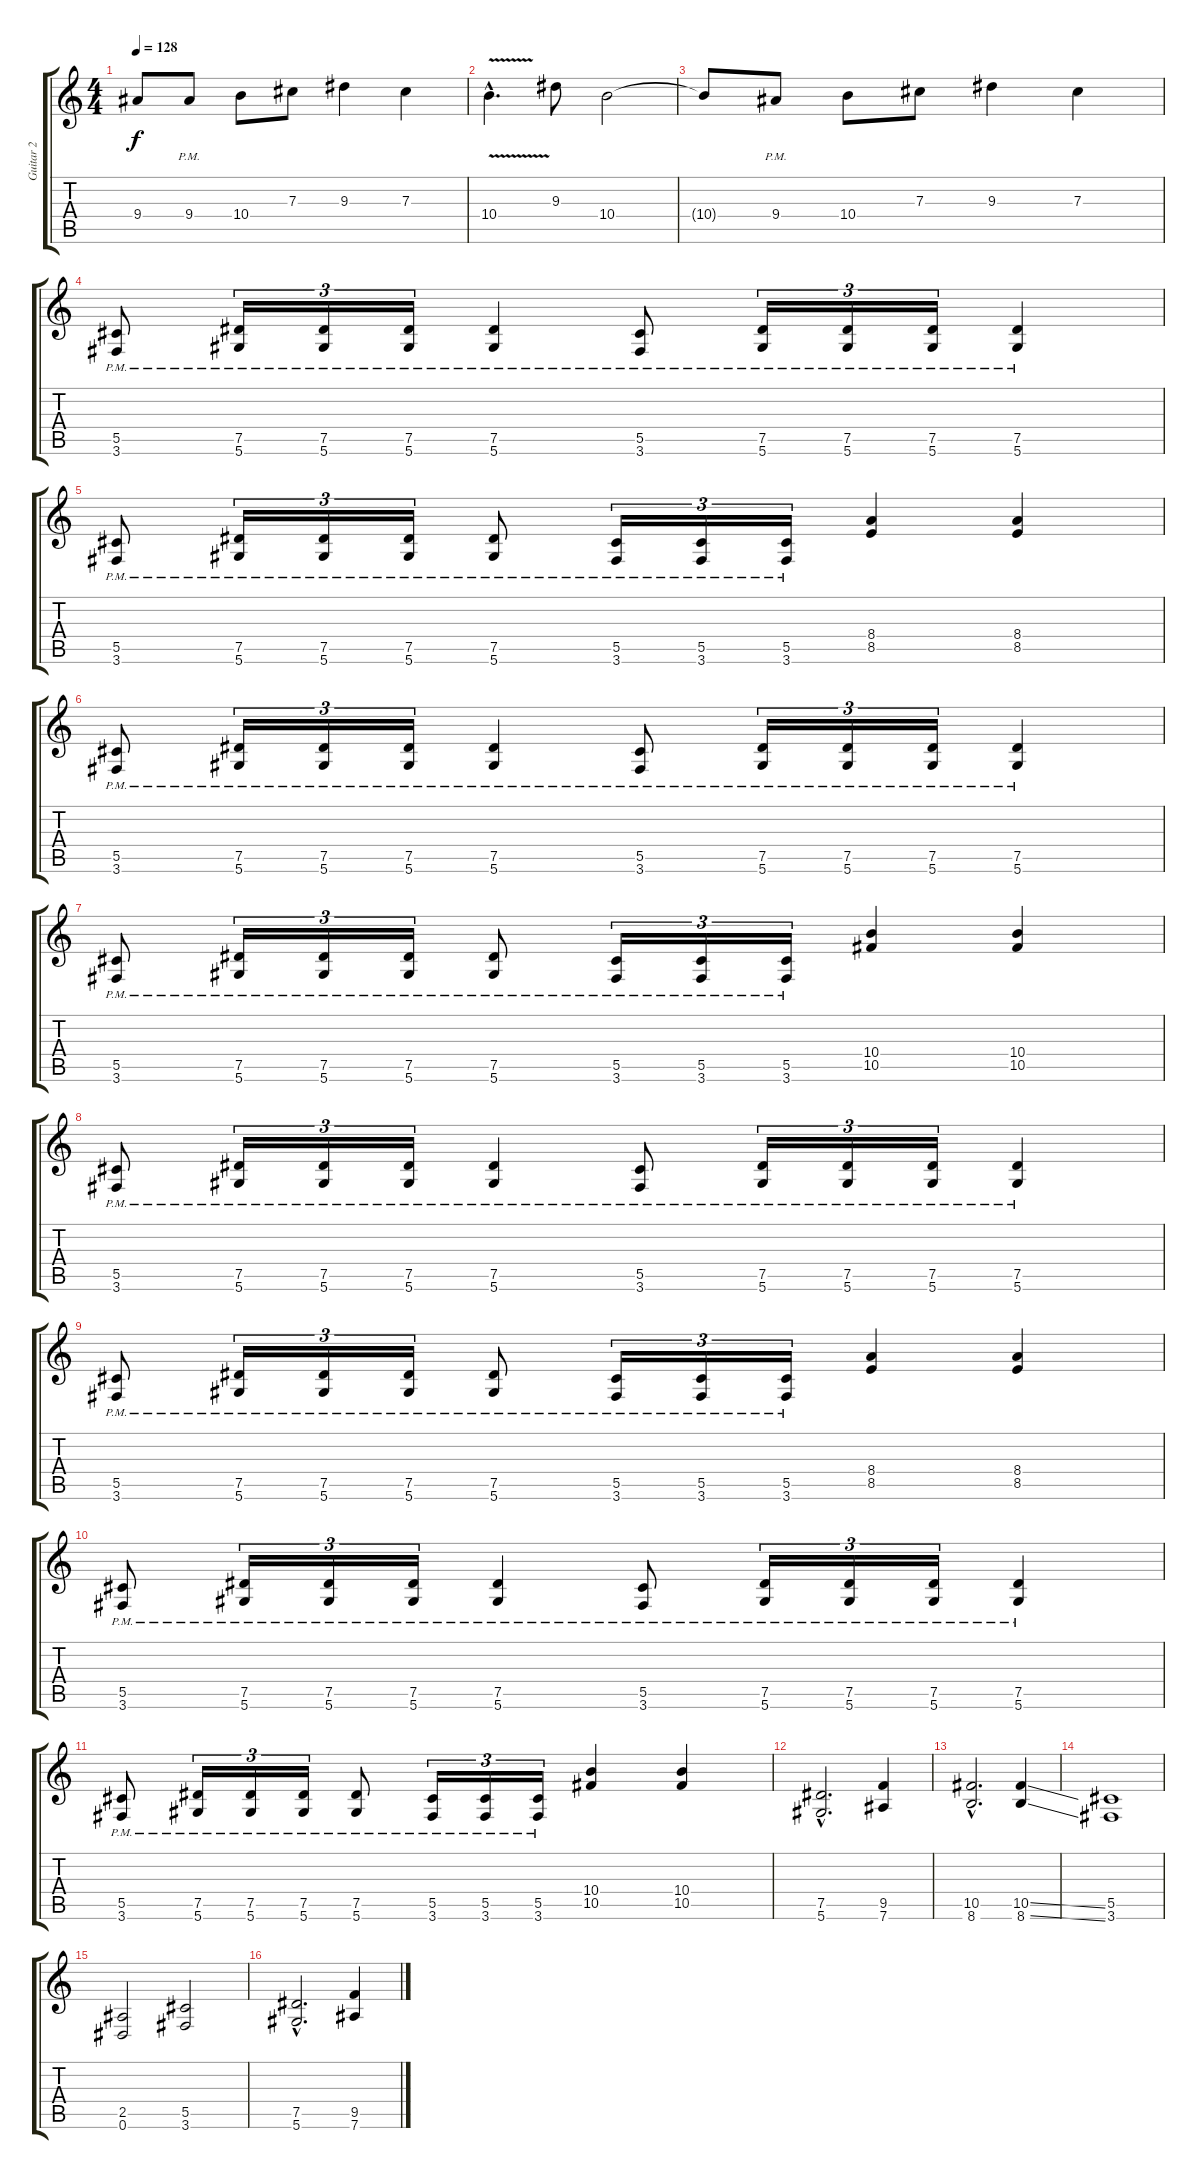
\track ("Guitar 2" "Guitar 2") {instrument overdrivenguitar}
\staff {score tabs}
\tuning (Eb4 Bb3 Gb3 Db3 Ab2 Eb2) {hide}
\ts (4 4)
\tempo 128
\clef g2
\ks c
9.4{t}.8{dy f} 9.4{pm}.8 10.4.8 7.3.8 9.3.4 7.3.4 |
10.4{v hac}.4{d} 9.3.8 10.4.2 |
10.4{t}.8 9.4{pm}.8 10.4.8 7.3.8 9.3.4 7.3.4 |
\section ("" "")
(5.5{pm} 3.6{pm}).8{volume 10 balance 2 instrument overdrivenguitar} (7.5{pm} 5.6{pm}).16{tu (3 2)} (7.5{pm} 5.6{pm}).16{tu (3 2)} (7.5{pm} 5.6{pm}).16{tu (3 2)} (7.5{pm} 5.6{pm}).4 (5.5{pm} 3.6{pm}).8 (7.5{pm} 5.6{pm}).16{tu (3 2)} (7.5{pm} 5.6{pm}).16{tu (3 2)} (7.5{pm} 5.6{pm}).16{tu (3 2)} (7.5{pm} 5.6{pm}).4 |
(5.5{pm} 3.6{pm}).8 (7.5{pm} 5.6{pm}).16{tu (3 2)} (7.5{pm} 5.6{pm}).16{tu (3 2)} (7.5{pm} 5.6{pm}).16{tu (3 2)} (7.5{pm} 5.6{pm}).8 (5.5{pm} 3.6{pm}).16{tu (3 2)} (5.5{pm} 3.6{pm}).16{tu (3 2)} (5.5{pm} 3.6{pm}).16{tu (3 2)} (8.4 8.5).4 (8.4 8.5).4 |
(5.5{pm} 3.6{pm}).8 (7.5{pm} 5.6{pm}).16{tu (3 2)} (7.5{pm} 5.6{pm}).16{tu (3 2)} (7.5{pm} 5.6{pm}).16{tu (3 2)} (7.5{pm} 5.6{pm}).4 (5.5{pm} 3.6{pm}).8 (7.5{pm} 5.6{pm}).16{tu (3 2)} (7.5{pm} 5.6{pm}).16{tu (3 2)} (7.5{pm} 5.6{pm}).16{tu (3 2)} (7.5{pm} 5.6{pm}).4 |
(5.5{pm} 3.6{pm}).8 (7.5{pm} 5.6{pm}).16{tu (3 2)} (7.5{pm} 5.6{pm}).16{tu (3 2)} (7.5{pm} 5.6{pm}).16{tu (3 2)} (7.5{pm} 5.6{pm}).8 (5.5{pm} 3.6{pm}).16{tu (3 2)} (5.5{pm} 3.6{pm}).16{tu (3 2)} (5.5{pm} 3.6{pm}).16{tu (3 2)} (10.4 10.5).4 (10.4 10.5).4 |
(5.5{pm} 3.6{pm}).8 (7.5{pm} 5.6{pm}).16{tu (3 2)} (7.5{pm} 5.6{pm}).16{tu (3 2)} (7.5{pm} 5.6{pm}).16{tu (3 2)} (7.5{pm} 5.6{pm}).4 (5.5{pm} 3.6{pm}).8 (7.5{pm} 5.6{pm}).16{tu (3 2)} (7.5{pm} 5.6{pm}).16{tu (3 2)} (7.5{pm} 5.6{pm}).16{tu (3 2)} (7.5{pm} 5.6{pm}).4 |
(5.5{pm} 3.6{pm}).8 (7.5{pm} 5.6{pm}).16{tu (3 2)} (7.5{pm} 5.6{pm}).16{tu (3 2)} (7.5{pm} 5.6{pm}).16{tu (3 2)} (7.5{pm} 5.6{pm}).8 (5.5{pm} 3.6{pm}).16{tu (3 2)} (5.5{pm} 3.6{pm}).16{tu (3 2)} (5.5{pm} 3.6{pm}).16{tu (3 2)} (8.4 8.5).4 (8.4 8.5).4 |
(5.5{pm} 3.6{pm}).8 (7.5{pm} 5.6{pm}).16{tu (3 2)} (7.5{pm} 5.6{pm}).16{tu (3 2)} (7.5{pm} 5.6{pm}).16{tu (3 2)} (7.5{pm} 5.6{pm}).4 (5.5{pm} 3.6{pm}).8 (7.5{pm} 5.6{pm}).16{tu (3 2)} (7.5{pm} 5.6{pm}).16{tu (3 2)} (7.5{pm} 5.6{pm}).16{tu (3 2)} (7.5{pm} 5.6{pm}).4 |
(5.5{pm} 3.6{pm}).8 (7.5{pm} 5.6{pm}).16{tu (3 2)} (7.5{pm} 5.6{pm}).16{tu (3 2)} (7.5{pm} 5.6{pm}).16{tu (3 2)} (7.5{pm} 5.6{pm}).8 (5.5{pm} 3.6{pm}).16{tu (3 2)} (5.5{pm} 3.6{pm}).16{tu (3 2)} (5.5{pm} 3.6{pm}).16{tu (3 2)} (10.4 10.5).4 (10.4 10.5).4 |
\section ("" "")
(7.5{hac} 5.6{hac}).2{d} (9.5 7.6).4 |
(10.5{hac} 8.6{hac}).2{d} (10.5{ss} 8.6{ss}).4 |
(5.5 3.6).1 |
(2.5 0.6).2 (5.5 3.6).2 |
(7.5{hac} 5.6{hac}).2{d} (9.5 7.6).4
